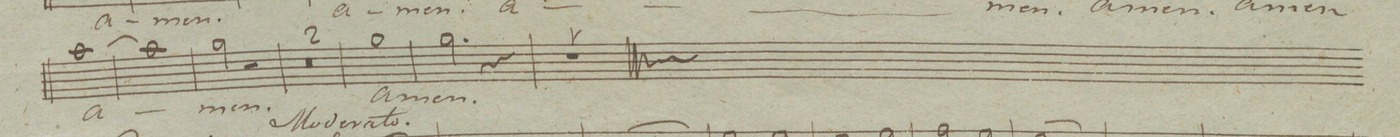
**kern	**text	**dynam
*I"Soprano Solo.	*	*
*clefC1	*	*
*k[]	*	*
*met(c)	*	*
*M4/4	*	*
(>1ff	a-	.
=158	=158	=158
1ff)	.	.
=159	=159	=159
2ee\	-men.	.
2r	.	.
=160	=160	=160
0r	.	.
=161	=161	=161
=162	=162	=162
1ee	a-	.
=163	=163	=163
2.ee\	-men.	.
4r	.	.
=164	=164	=164
1r	.	.
==	==	==
*-	*-	*-
